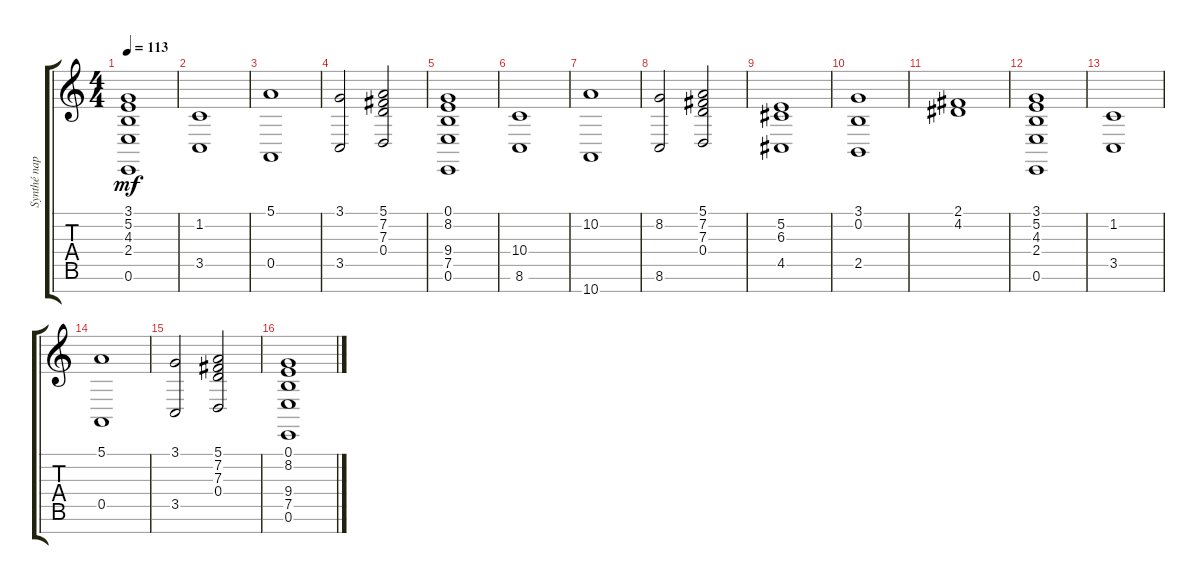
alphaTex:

\track ("Synthé nappe" "Synthé nap") {instrument synthstrings1}
\staff {score tabs}
\tuning (E4 B3 G3 D3 A2 E2 B1) {hide}
\ts (4 4)
\tempo 113
\clef g2
\ks c
(3.1 5.2 4.3 2.4 0.6).1{dy mf} |
(1.2 3.5).1 |
(5.1 0.5).1 |
(3.1 3.5).2 (5.1 7.2 7.3 0.4).2 |
(0.1 8.2 9.4 7.5 0.6).1 |
(10.4 8.6).1 |
(10.2 10.7).1 |
(8.2 8.6).2 (5.1 7.2 7.3 0.4).2 |
(5.2 6.3 4.5).1 |
(3.1 0.2 2.5).1 |
(2.1 4.2).1 |
(3.1 5.2 4.3 2.4 0.6).1 |
(1.2 3.5).1 |
(5.1 0.5).1 |
(3.1 3.5).2 (5.1 7.2 7.3 0.4).2 |
(0.1 8.2 9.4 7.5 0.6).1
